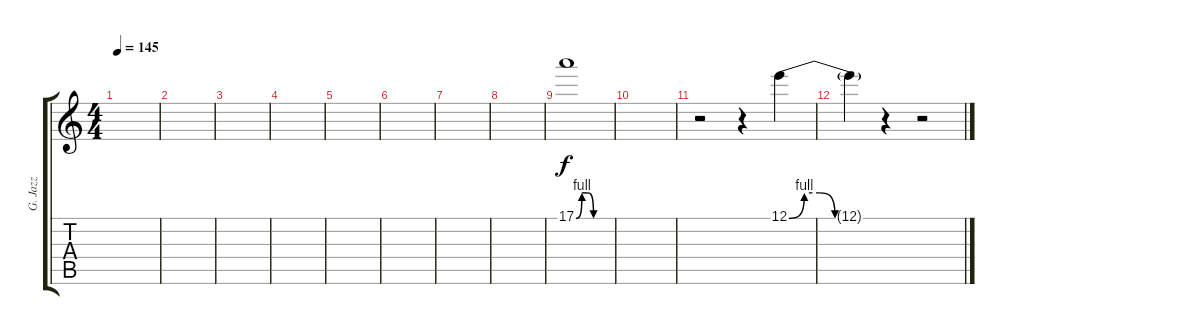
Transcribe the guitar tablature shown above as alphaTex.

\track ("G. Jazz" "G. Jazz") {instrument electricguitarjazz}
\staff {score tabs}
\tuning (E4 B3 G3 D3 A2 E2) {hide}
\ts (4 4)
\tempo 145
\clef g2
\ks c
|
|
|
|
|
|
|
|
17.1{be (custom 0 0 10 4 20 4 30 0 60 0)}.1 |
|
r.2 r.4 12.1{be (custom 0 0 10 4 20 4 30 0 60 0)}.4 |
12.1{t}.4 r.4 r.2
